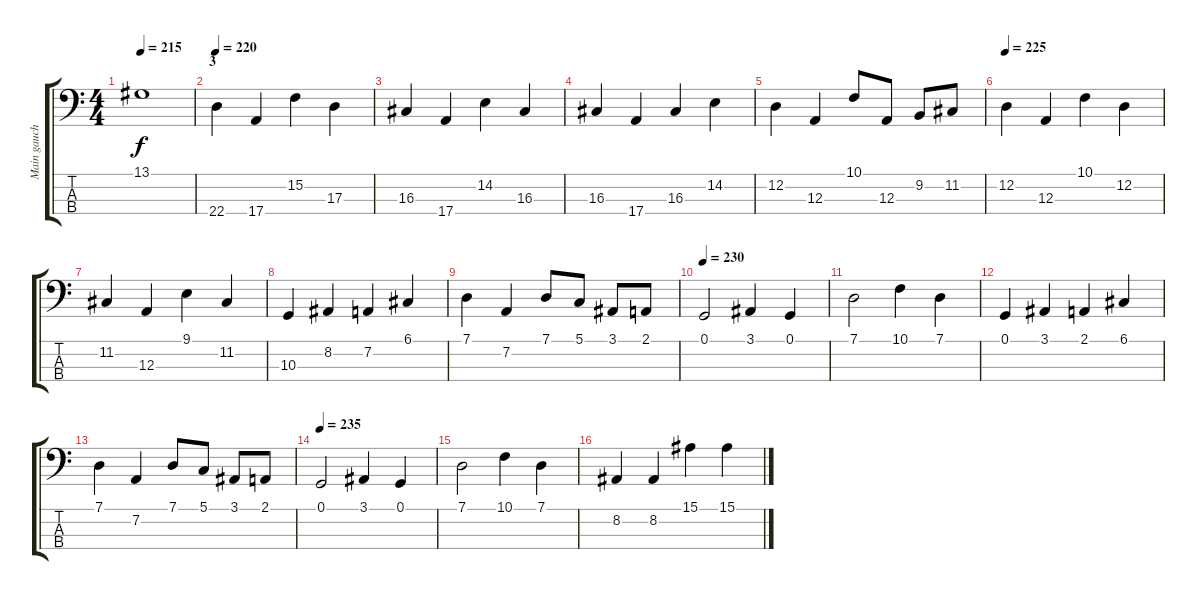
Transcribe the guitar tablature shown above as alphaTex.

\track ("Main gauche" "Main gauch") {instrument acousticgrandpiano}
\staff {score tabs}
\tuning (G2 D2 A1 E1) {hide}
\ts (4 4)
\tempo 215
\clef f4
\ks c
13.1.1{dy f} |
\section ("" "3")
\tempo 220
22.4.4 17.4.4 15.2.4 17.3.4 |
16.3.4 17.4.4 14.2.4 16.3.4 |
16.3.4 17.4.4 16.3.4 14.2.4 |
12.2.4 12.3.4 10.1.8 12.3.8 9.2.8 11.2.8 |
\tempo 225
12.2.4 12.3.4 10.1.4 12.2.4 |
11.2.4 12.3.4 9.1.4 11.2.4 |
10.3.4 8.2.4 7.2.4 6.1.4 |
7.1.4 7.2.4 7.1.8 5.1.8 3.1.8 2.1.8 |
\tempo 230
0.1.2 3.1.4 0.1.4 |
7.1.2 10.1.4 7.1.4 |
0.1.4 3.1.4 2.1.4 6.1.4 |
7.1.4 7.2.4 7.1.8 5.1.8 3.1.8 2.1.8 |
\tempo 235
0.1.2 3.1.4 0.1.4 |
7.1.2 10.1.4 7.1.4 |
8.2.4 8.2.4 15.1.4 15.1.4
